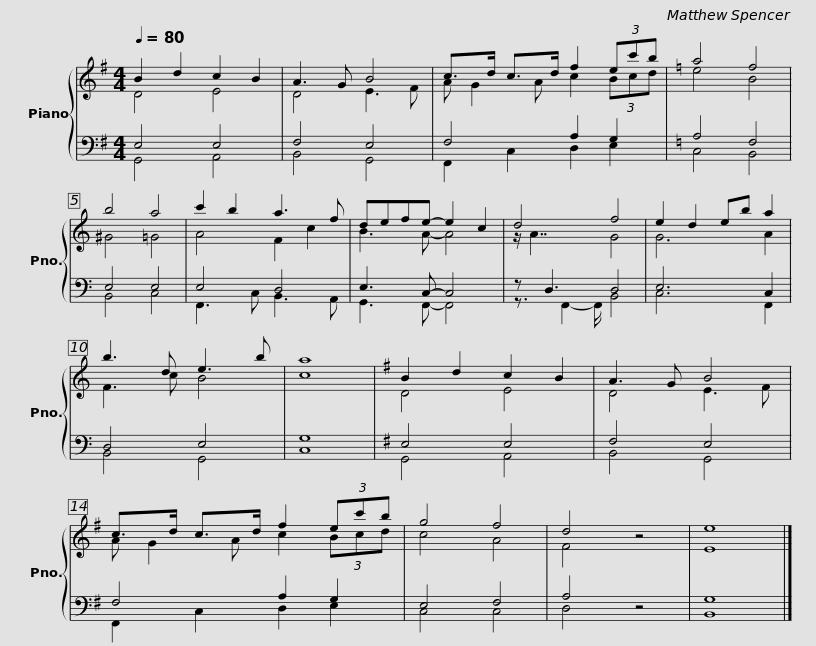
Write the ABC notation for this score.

X:1
%%score { ( 1 2 ) | ( 3 4 ) }
L:1/8
Q:1/4=80
M:4/4
I:linebreak $
K:G
V:1 treble
V:2 treble
V:3 bass
V:4 bass
V:1
 B2 d2 c2 B2 | A3 G B4 | c>d c>d f2 (3ec'b |[K:C] a4 f4 | b4 a4 | %5
 c'2 b2 a3 f |$ defe- e2 c2 | d4 f4 | e2 d2 eb a2 | b3 d e3 b | %10
 a8 |[K:G] B2 d2 c2 B2 | A3 G B4 |$ c>d c>d f2 (3ec'b | g4 f4 | %15
 d4 z4 | [Ee]8 |] %17
V:2
 D4 E4 | D4 E3 F | A G2 A c2 (3Bcd |[K:C] e4 B4 | ^G4 =G4 | %5
 A4 F2 c2 |$ B3 A- A4 | z/ A7/2 G4 | G6 A2 | F3 c B4 | %10
 c8 |[K:G] D4 E4 | D4 E3 F |$ A G2 A c2 (3Bcd | c4 A4 | %15
 F4 x4 | x8 |] %17
V:3
 E,4 E,4 | F,4 E,4 | F,4 A,2 G,2 |[K:C] A,4 F,4 | E,4 E,4 | %5
 E,4 D,4 |$ E,3 C,- C,4 | z D,3 D,4 | E,6 C,2 | D,4 E,4 | %10
 G,8 |[K:G] E,4 E,4 | F,4 E,4 |$ F,4 A,2 G,2 | E,4 F,4 | %15
 A,4 z4 | [B,,G,]8 |] %17
V:4
 G,,4 A,,4 | B,,4 G,,4 | F,,2 C,2 D,2 E,2 |[K:C] C,4 B,,4 | B,,4 C,4 | %5
 F,,3 C, B,,3 A,, |$ G,,3 F,,- F,,4 | z3/2 F,,2- F,,/ B,,4 | C,6 F,,2 | B,,4 G,,4 | %10
 C,8 |[K:G] G,,4 A,,4 | B,,4 G,,4 |$ F,,2 C,2 D,2 E,2 | C,4 C,4 | %15
 D,4 x4 | x8 |] %17
